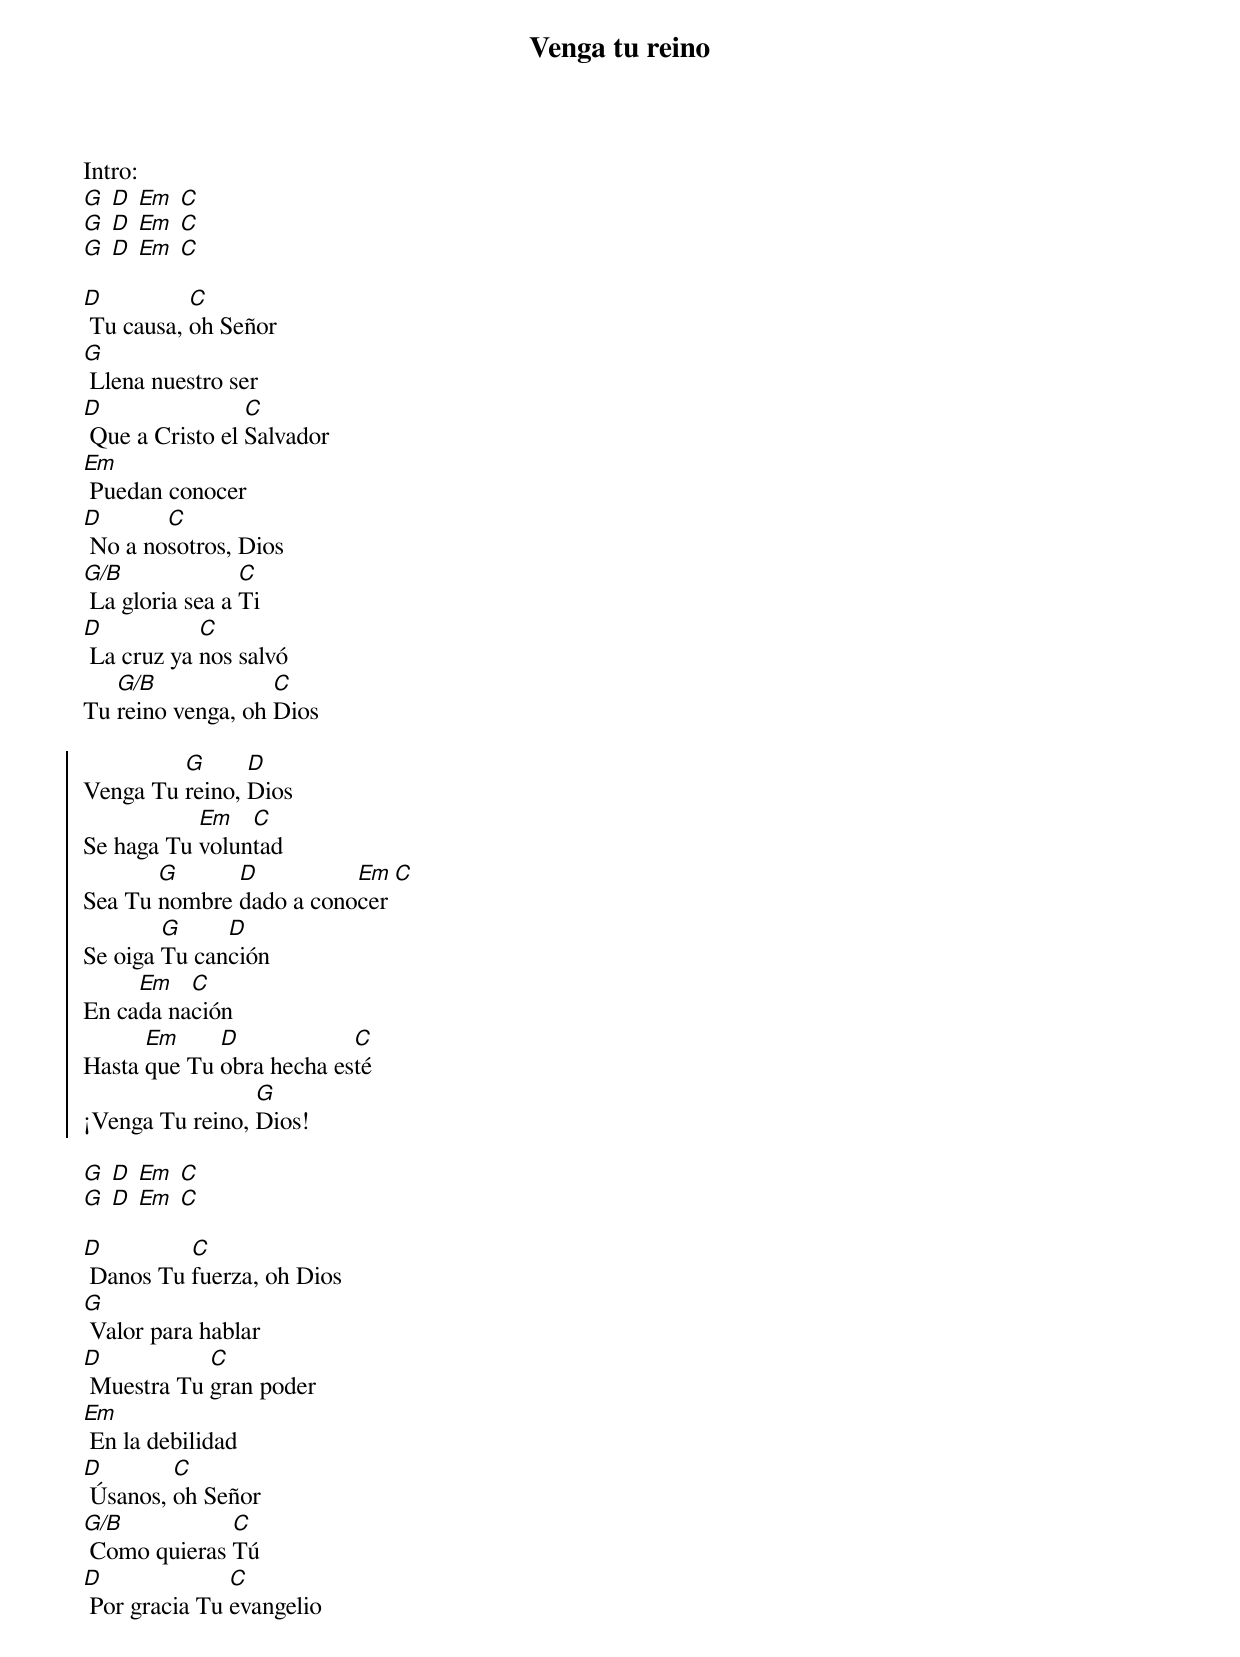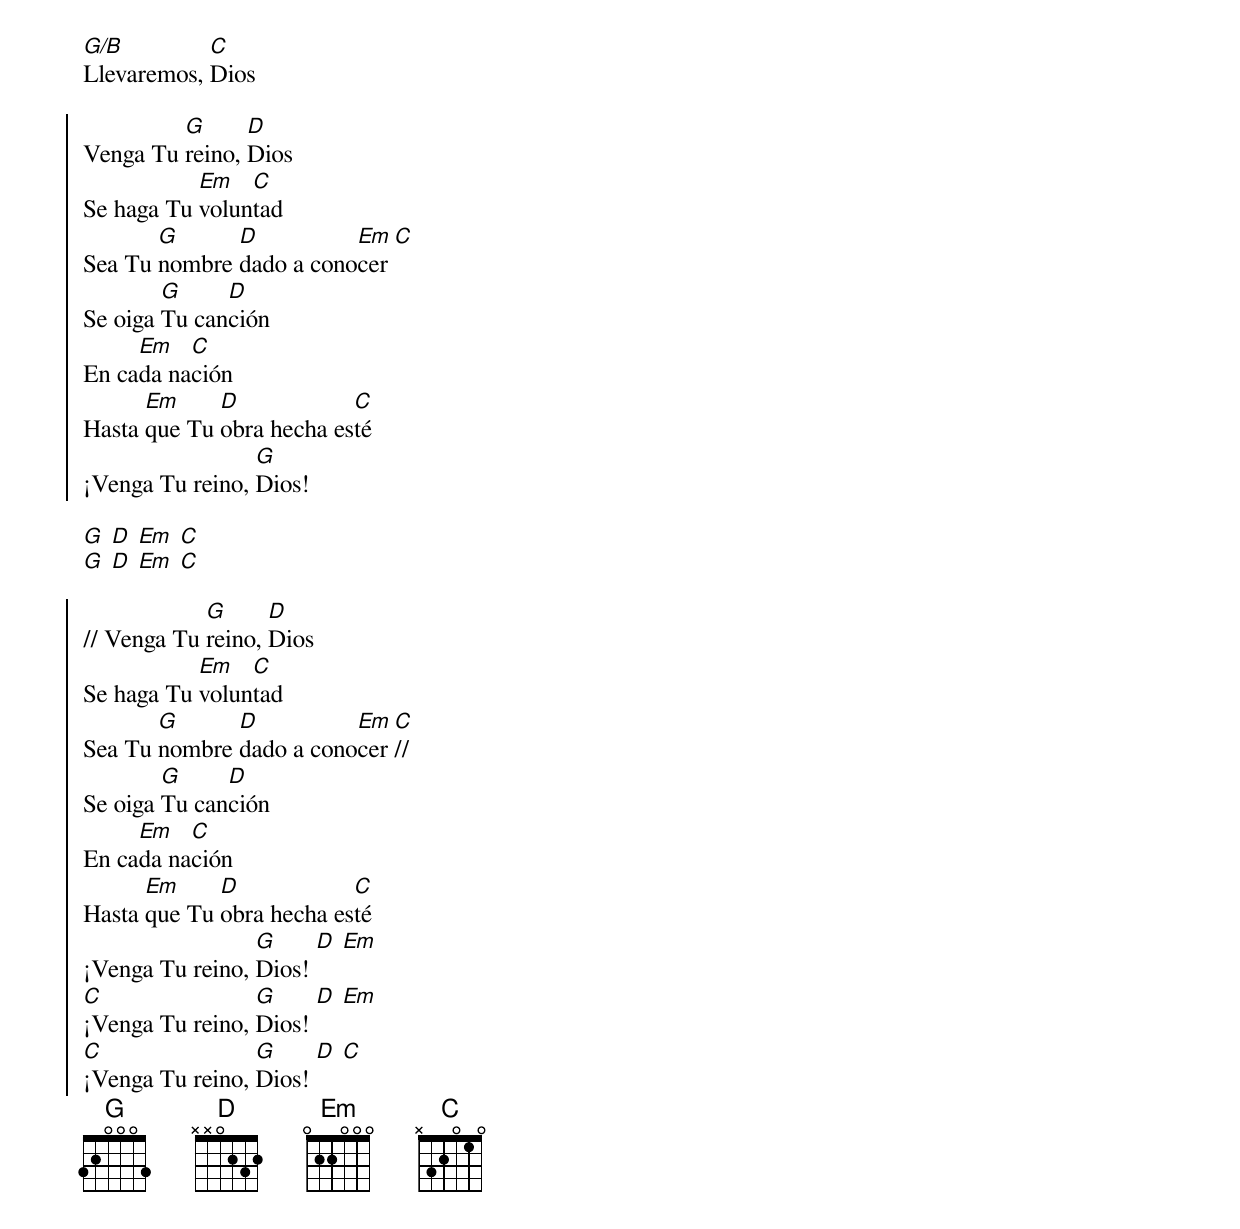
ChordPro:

{title:Venga tu reino}
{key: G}

Intro:
[G] [D] [Em] [C]
[G] [D] [Em] [C]
[G] [D] [Em] [C]

[D] Tu causa, [C]oh Señor
[G] Llena nuestro ser
[D] Que a Cristo el [C]Salvador
[Em] Puedan conocer
[D] No a no[C]sotros, Dios
[G/B] La gloria sea a [C]Ti
[D] La cruz ya [C]nos salvó
Tu [G/B]reino venga, oh [C]Dios

{start_of_chorus}
Venga Tu [G]reino, [D]Dios
Se haga Tu [Em]volun[C]tad
Sea Tu [G]nombre [D]dado a cono[Em]cer [C]
Se oiga [G]Tu can[D]ción
En ca[Em]da na[C]ción
Hasta [Em]que Tu [D]obra hecha es[C]té
¡Venga Tu reino, [G]Dios!
{end_of_chorus}

[G] [D] [Em] [C]
[G] [D] [Em] [C]

[D] Danos Tu [C]fuerza, oh Dios
[G] Valor para hablar
[D] Muestra Tu [C]gran poder
[Em] En la debilidad
[D] Úsanos, [C]oh Señor
[G/B] Como quieras [C]Tú
[D] Por gracia Tu [C]evangelio
[G/B]Llevaremos, [C]Dios

{start_of_chorus}
Venga Tu [G]reino, [D]Dios
Se haga Tu [Em]volun[C]tad
Sea Tu [G]nombre [D]dado a cono[Em]cer [C]
Se oiga [G]Tu can[D]ción
En ca[Em]da na[C]ción
Hasta [Em]que Tu [D]obra hecha es[C]té
¡Venga Tu reino, [G]Dios!
{end_of_chorus}

[G] [D] [Em] [C]
[G] [D] [Em] [C]

{start_of_chorus}
// Venga Tu [G]reino, [D]Dios
Se haga Tu [Em]volun[C]tad
Sea Tu [G]nombre [D]dado a cono[Em]cer [C]//
Se oiga [G]Tu can[D]ción
En ca[Em]da na[C]ción
Hasta [Em]que Tu [D]obra hecha es[C]té
¡Venga Tu reino, [G]Dios! [D] [Em]
[C]¡Venga Tu reino, [G]Dios! [D] [Em]
[C]¡Venga Tu reino, [G]Dios! [D] [C]
{end_of_chorus}
